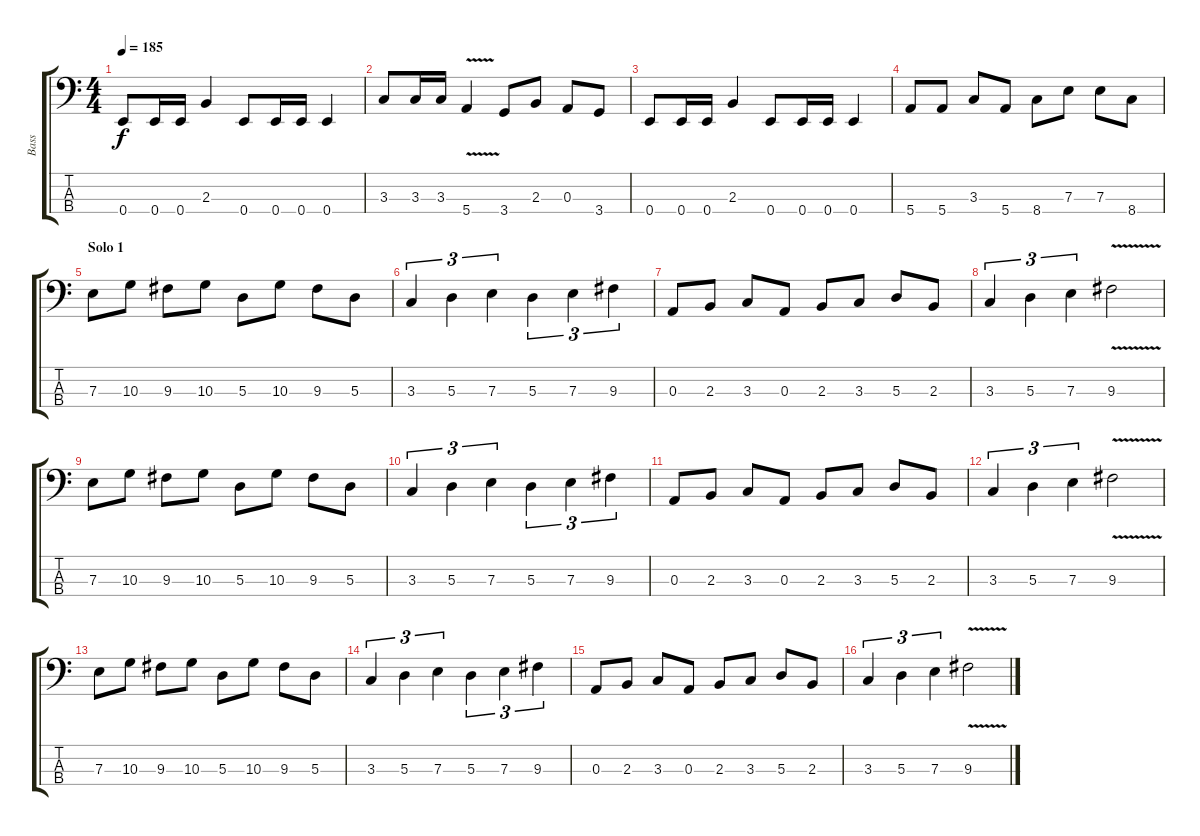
\track ("Bass" "Bass") {instrument electricbassfinger}
\staff {score tabs}
\tuning (G2 D2 A1 E1) {hide}
\ts (4 4)
\tempo 185
\clef f4
\ks c
0.4.8{dy f} 0.4.16 0.4.16 2.3.4 0.4.8 0.4.16 0.4.16 0.4.4 |
3.3.8 3.3.16 3.3.16 5.4{v}.4 3.4.8 2.3.8 0.3.8 3.4.8 |
0.4.8 0.4.16 0.4.16 2.3.4 0.4.8 0.4.16 0.4.16 0.4.4 |
5.4.8 5.4.8 3.3.8 5.4.8 8.4.8 7.3.8 7.3.8 8.4.8 |
\section ("" "Solo 1")
7.3.8 10.3.8 9.3.8 10.3.8 5.3.8 10.3.8 9.3.8 5.3.8 |
3.3.4{tu (3 2)} 5.3.4{tu (3 2)} 7.3.4{tu (3 2)} 5.3.4{tu (3 2)} 7.3.4{tu (3 2)} 9.3.4{tu (3 2)} |
0.3.8 2.3.8 3.3.8 0.3.8 2.3.8 3.3.8 5.3.8 2.3.8 |
3.3.4{tu (3 2)} 5.3.4{tu (3 2)} 7.3.4{tu (3 2)} 9.3{v}.2 |
7.3.8 10.3.8 9.3.8 10.3.8 5.3.8 10.3.8 9.3.8 5.3.8 |
3.3.4{tu (3 2)} 5.3.4{tu (3 2)} 7.3.4{tu (3 2)} 5.3.4{tu (3 2)} 7.3.4{tu (3 2)} 9.3.4{tu (3 2)} |
0.3.8 2.3.8 3.3.8 0.3.8 2.3.8 3.3.8 5.3.8 2.3.8 |
3.3.4{tu (3 2)} 5.3.4{tu (3 2)} 7.3.4{tu (3 2)} 9.3{v}.2 |
7.3.8 10.3.8 9.3.8 10.3.8 5.3.8 10.3.8 9.3.8 5.3.8 |
3.3.4{tu (3 2)} 5.3.4{tu (3 2)} 7.3.4{tu (3 2)} 5.3.4{tu (3 2)} 7.3.4{tu (3 2)} 9.3.4{tu (3 2)} |
0.3.8 2.3.8 3.3.8 0.3.8 2.3.8 3.3.8 5.3.8 2.3.8 |
3.3.4{tu (3 2)} 5.3.4{tu (3 2)} 7.3.4{tu (3 2)} 9.3{v}.2
